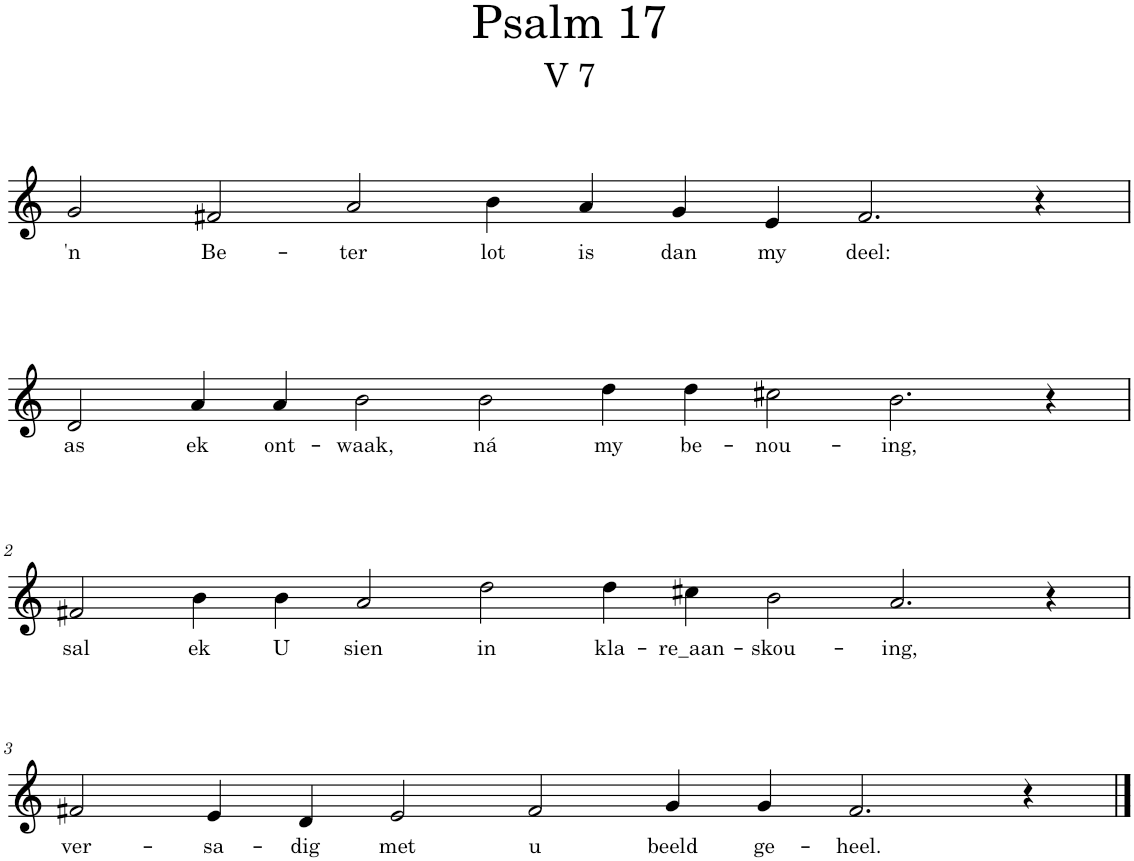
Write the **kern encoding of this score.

**kern	**text
*part1	*part1
*staff1	*staff1
*I"Pipe Organ	*
*I'Org.	*
*clefG2	*
*k[]	*
*M16/4	*
=	=
!	!LO:LY:b
2g/	'n
!	!LO:LY:b
2f#X/	Be-
!	!LO:LY:b
2a/	-ter
!	!LO:LY:b
4b\	lot
!	!LO:LY:b
4a/	is
!	!LO:LY:b
4g/	dan
!	!LO:LY:b
4e/	my
!	!LO:LY:b
2.f#/	deel:
4r	.
!!LO:LB:g=z
=1	=1
!	!LO:LY:b
2d/	as
!	!LO:LY:b
4a/	ek
!	!LO:LY:b
4a/	ont-
!	!LO:LY:b
2b\	-waak,
!	!LO:LY:b
2b\	ná
!	!LO:LY:b
4dd\	my
!	!LO:LY:b
4dd\	be-
!	!LO:LY:b
2cc#X\	-nou-
!	!LO:LY:b
2.b\	-ing,
4r	.
!!LO:LB:g=z
=2	=2
!	!LO:LY:b
2f#X/	sal
!	!LO:LY:b
4b\	ek
!	!LO:LY:b
4b\	U
!	!LO:LY:b
2a/	sien
!	!LO:LY:b
2dd\	in
!	!LO:LY:b
4dd\	kla-
!	!LO:LY:b
4cc#X\	-re_aan-
!	!LO:LY:b
2b\	-skou-
!	!LO:LY:b
2.a/	-ing,
4r	.
!!LO:LB:g=z
=3	=3
*M14/4	*
!	!LO:LY:b
2f#X/	ver-
!	!LO:LY:b
4e/	-sa-
!	!LO:LY:b
4d/	-dig
!	!LO:LY:b
2e/	met
!	!LO:LY:b
2f#/	u
!	!LO:LY:b
4g/	beeld
!	!LO:LY:b
4g/	ge-
!	!LO:LY:b
2.f#/	-heel.
4r	.
==	==
*-	*-
